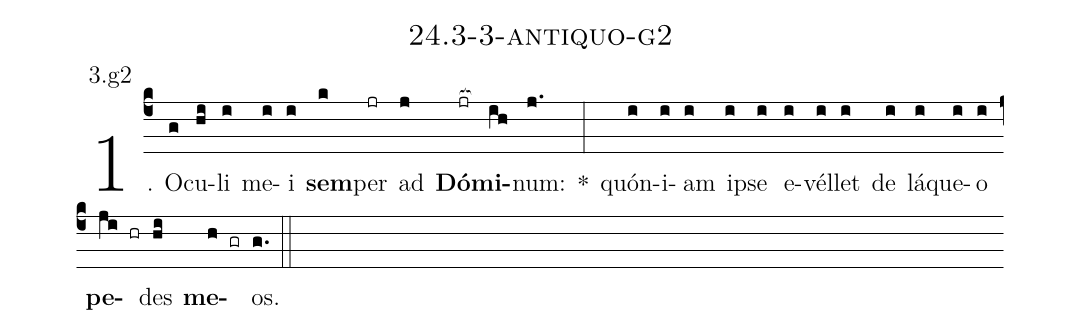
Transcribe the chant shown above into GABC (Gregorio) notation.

name: 24.3-3-antiquo-g2;
annotation: 3.g2;
%%
(c4)1. O(g)cu(hi)li(i) me(i)i(i) <b>sem</b>(k)per(jr) ad(j) <b>Dó</b>(jr[ocb:1{])<b>mi</b>(ih[ocb:0}])num:(j.) *(:) quón(i)i(i)am(i) ip(i)se(i) e(i)vél(i)let(i) de(i) lá(i)que(i)o(i) <b>pe</b>(ji hr)des(hi) <b>me</b>(h gr)os.(g.) (::)


%E(i) u(i) o(ji) u(hi) a(h) e.(g.) (::)
